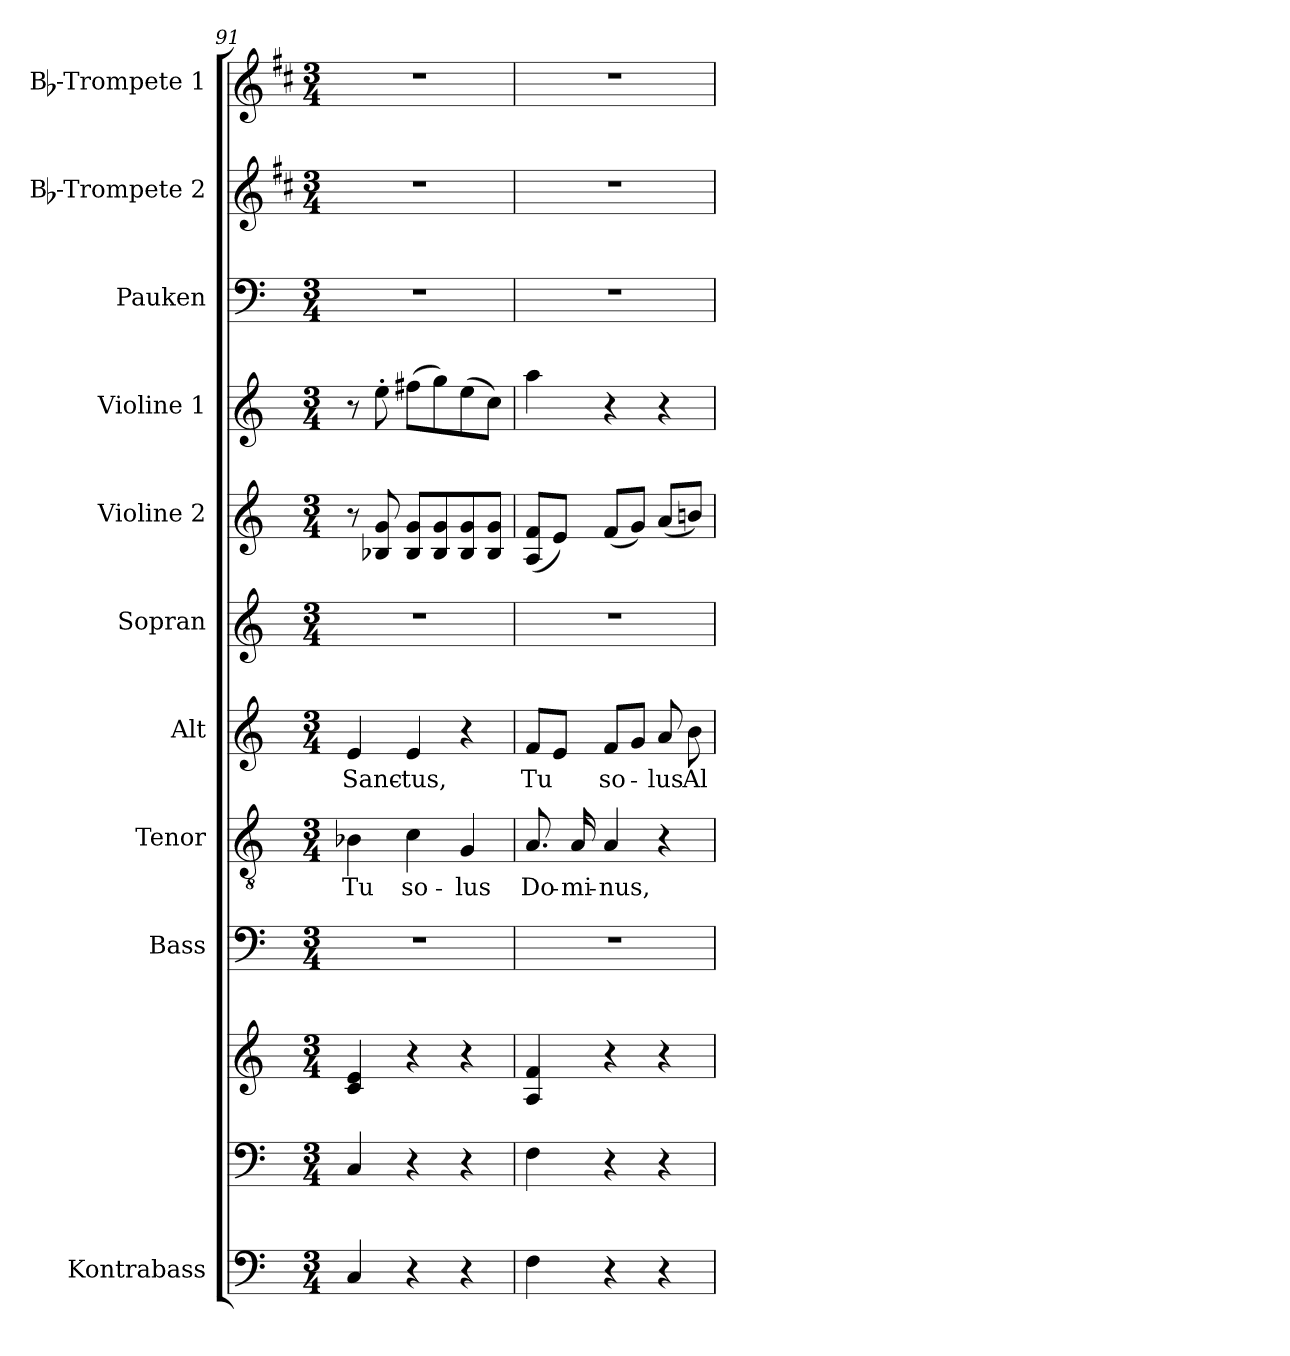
**kern	**kern	**kern	**kern	**kern	**text	**kern	**text	**kern	**kern	**kern	**kern	**kern	**kern
*part11	*part10	*part10	*part9	*part8	*part8	*part7	*part7	*part6	*part5	*part4	*part3	*part2	*part1
*staff12	*staff11	*staff10	*staff9	*staff8	*staff8	*staff7	*staff7	*staff6	*staff5	*staff4	*staff3	*staff2	*staff1
*I"Kontrabass	*	*	*I"Bass	*I"Tenor	*	*I"Alt	*	*I"Sopran	*I"Violine 2	*I"Violine 1	*I"Pauken	*I"Bb-Trompete 2	*I"Bb-Trompete 1
*I'Kb.	*	*	*I'B.	*I'T.	*	*I'A.	*	*I'S.	*I'Vl. 2	*I'Vl. 1	*I'Pk.	*I'Bb Trp. 2	*I'Bb Trp. 1
*clefF4	*clefF4	*clefG2	*clefF4	*clefGv2	*	*clefG2	*	*clefG2	*clefG2	*clefG2	*clefF4	*clefG2	*clefG2
*ITrd7c12	*	*	*	*	*	*	*	*	*	*	*	*ITrd1c2	*ITrd1c2
*k[]	*k[]	*k[]	*k[]	*k[]	*	*k[]	*	*k[]	*k[]	*k[]	*k[]	*k[]	*k[]
*C:	*C:	*C:	*C:	*C:	*	*C:	*	*C:	*C:	*C:	*C:	*C:	*C:
*M3/4	*M3/4	*M3/4	*M3/4	*M3/4	*	*M3/4	*	*M3/4	*M3/4	*M3/4	*M3/4	*M3/4	*M3/4
=91	=91	=91	=91	=91	=91	=91	=91	=91	=91	=91	=91	=91	=91
!	!	!	!	!	!LO:LY:b	!	!LO:LY:b	!	!	!	!	!	!
4CC/	4C/	4c/ 4e/	2.r	4B-X\	Tu	4e/	Sanc-	2.r	8r	8r	2.r	2.r	2.r
.	.	.	.	.	.	.	.	.	8B-X/ 8g/	8ee'>\	.	.	.
!	!	!	!	!	!LO:LY:b	!	!LO:LY:b	!	!	!	!	!	!
4r	4r	4r	.	4c\	so-	4e/	-tus,	.	8B-/ 8g/L	(>8ff#X\L	.	.	.
.	.	.	.	.	.	.	.	.	8B-/ 8g/	8gg\)	.	.	.
!	!	!	!	!	!LO:LY:b	!	!	!	!	!	!	!	!
4r	4r	4r	.	4G/	-lus	4r	.	.	8B-/ 8g/	(>8ee\	.	.	.
.	.	.	.	.	.	.	.	.	8B-/ 8g/J	8cc\J)	.	.	.
=92	=92	=92	=92	=92	=92	=92	=92	=92	=92	=92	=92	=92	=92
!	!	!	!	!	!LO:LY:b	!	!LO:LY:b	!	!	!	!	!	!
4FF\	4F\	4A/ 4f/	2.r	8.A/	Do-	8f/L	Tu	2.r	(<8A/ 8f/L	4aa\	2.r	2.r	2.r
.	.	.	.	.	.	8e/J	.	.	8e/J)	.	.	.	.
!	!	!	!	!	!LO:LY:b	!	!	!	!	!	!	!	!
.	.	.	.	16A/	-mi-	.	.	.	.	.	.	.	.
!	!	!	!	!	!LO:LY:b	!	!LO:LY:b	!	!	!	!	!	!
4r	4r	4r	.	4A/	-nus,	8f/L	so-	.	(<8f/L	4r	.	.	.
.	.	.	.	.	.	8g/J	.	.	8g/J)	.	.	.	.
!	!	!	!	!	!	!	!LO:LY:b	!	!	!	!	!	!
4r	4r	4r	.	4r	.	8a/	-lus	.	(<8a/L	4r	.	.	.
!	!	!	!	!	!	!	!LO:LY:b	!	!	!	!	!	!
.	.	.	.	.	.	8b\	Al-	.	8bn/J)	.	.	.	.
=	=	=	=	=	=	=	=	=	=	=	=	=	=
*-	*-	*-	*-	*-	*-	*-	*-	*-	*-	*-	*-	*-	*-
